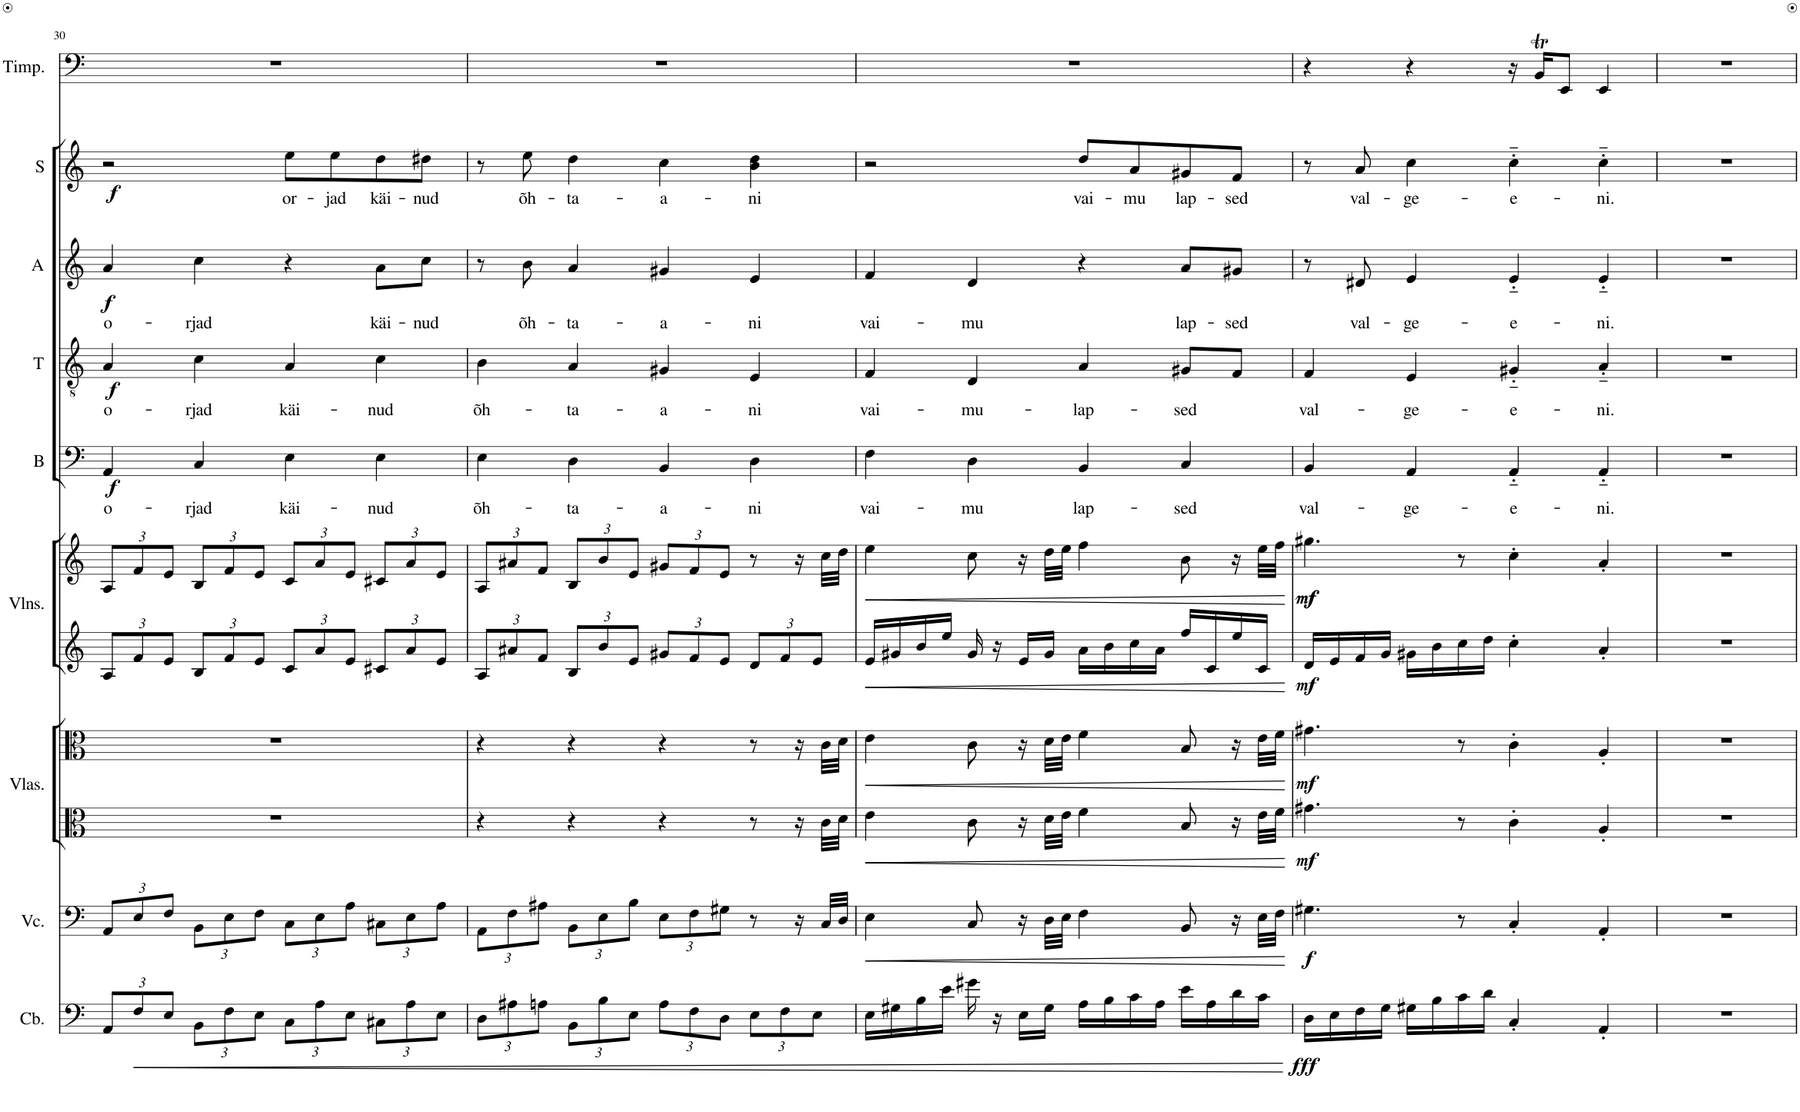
**kern	**dynam	**kern	**dynam	**kern	**kern	**dynam	**kern	**kern	**dynam	**kern	**text	**dynam	**kern	**text	**dynam	**kern	**text	**dynam	**kern	**text	**dynam	**kern
*part9	*part9	*part8	*part8	*part7	*part7	*part7	*part6	*part6	*part6	*part5	*part5	*part5	*part4	*part4	*part4	*part3	*part3	*part3	*part2	*part2	*part2	*part1
*staff11	*staff11	*staff10	*staff10	*staff9	*staff8	*staff8/9	*staff7	*staff6	*staff6/7	*staff5	*staff5	*staff5	*staff4	*staff4	*staff4	*staff3	*staff3	*staff3	*staff2	*staff2	*staff2	*staff1
*I"Contrabass	*	*I"Violoncello	*	*I"Violas	*	*	*I"Violins	*	*	*I"B	*	*	*I"T	*	*	*I"A	*	*	*I"S	*	*	*I"Timpani
*I'Cb.	*	*I'Vc.	*	*I'Vlas.	*	*	*I'Vlns.	*	*	*I'B	*	*	*I'T	*	*	*I'A	*	*	*I'S	*	*	*I'Timp.
!!LO:PB:g=z
*clefF4	*	*clefF4	*	*clefC3	*clefC3	*	*clefG2	*clefG2	*	*clefF4	*	*	*clefGv2	*	*	*clefG2	*	*	*clefG2	*	*	*clefF4
*Trd7c12	*	*	*	*	*	*	*	*	*	*	*	*	*	*	*	*Trd1c2	*	*	*	*	*	*
*k[]	*	*k[]	*	*k[]	*k[]	*	*k[]	*k[]	*	*k[]	*	*	*k[]	*	*	*k[]	*	*	*k[]	*	*	*k[]
*M4/4	*	*M4/4	*	*M4/4	*M4/4	*	*M4/4	*M4/4	*	*M4/4	*	*	*M4/4	*	*	*M4/4	*	*	*M4/4	*	*	*M4/4
*Xbrackettup	*	*Xbrackettup	*	*	*	*	*Xbrackettup	*Xbrackettup	*	*	*	*	*	*	*	*	*	*	*	*	*	*
=30	=30	=30	=30	=30	=30	=30	=30	=30	=30	=30	=30	=30	=30	=30	=30	=30	=30	=30	=30	=30	=30	=30
!	!	!	!	!	!	!	!	!	!	!	!LO:LY:b	!LO:DY:b	!	!LO:LY:b	!LO:DY:b	!	!LO:LY:b	!LO:DY:b	!	!	!LO:DY:b	!
12AA/L	.	12AA/L	.	1r	1r	.	12A/L	12A/L	.	4AA/	o-	f	4A/	o-	f	4a/	o-	f	2r	.	f	1r
!	!LO:HP:b	!	!	!	!	!	!	!	!	!	!	!	!	!	!	!	!	!	!	!	!	!
12F/	<	12E/	.	.	.	.	12f/	12f/	.	.	.	.	.	.	.	.	.	.	.	.	.	.
12E/J	.	12F/J	.	.	.	.	12e/J	12e/J	.	.	.	.	.	.	.	.	.	.	.	.	.	.
!	!	!	!	!	!	!	!	!	!	!	!LO:LY:b	!	!	!LO:LY:b	!	!	!LO:LY:b	!	!	!	!	!
12BB\L	.	12BB\L	.	.	.	.	12B/L	12B/L	.	4C/	-rjad	.	4c\	-rjad	.	4cc\	-rjad	.	.	.	.	.
12F\	.	12E\	.	.	.	.	12f/	12f/	.	.	.	.	.	.	.	.	.	.	.	.	.	.
12E\J	.	12F\J	.	.	.	.	12e/J	12e/J	.	.	.	.	.	.	.	.	.	.	.	.	.	.
!	!	!	!	!	!	!	!	!	!	!	!LO:LY:b	!	!	!LO:LY:b	!	!	!	!	!	!LO:LY:b	!	!
12C\L	.	12C\L	.	.	.	.	12c/L	12c/L	.	4E\	käi-	.	4A/	käi-	.	4r	.	.	8ee\L	or-	.	.
12A\	.	12E\	.	.	.	.	12a/	12a/	.	.	.	.	.	.	.	.	.	.	.	.	.	.
!	!	!	!	!	!	!	!	!	!	!	!	!	!	!	!	!	!	!	!	!LO:LY:b	!	!
.	.	.	.	.	.	.	.	.	.	.	.	.	.	.	.	.	.	.	8ee\	-jad	.	.
12E\J	.	12A\J	.	.	.	.	12e/J	12e/J	.	.	.	.	.	.	.	.	.	.	.	.	.	.
!	!	!	!	!	!	!	!	!	!	!	!LO:LY:b	!	!	!LO:LY:b	!	!	!LO:LY:b	!	!	!LO:LY:b	!	!
12C#X\L	.	12C#X\L	.	.	.	.	12c#X/L	12c#X/L	.	4E\	-nud	.	4c\	-nud	.	8a\L	-käi-	.	8dd\	käi-	.	.
12A\	.	12E\	.	.	.	.	12a/	12a/	.	.	.	.	.	.	.	.	.	.	.	.	.	.
!	!	!	!	!	!	!	!	!	!	!	!	!	!	!	!	!	!LO:LY:b	!	!	!LO:LY:b	!	!
.	.	.	.	.	.	.	.	.	.	.	.	.	.	.	.	8cc\J	-nud	.	8dd#X\J	-nud	.	.
12E\J	.	12A\J	.	.	.	.	12e/J	12e/J	.	.	.	.	.	.	.	.	.	.	.	.	.	.
=31	=31	=31	=31	=31	=31	=31	=31	=31	=31	=31	=31	=31	=31	=31	=31	=31	=31	=31	=31	=31	=31	=31
!	!	!	!	!	!	!	!	!	!	!	!LO:LY:b	!	!	!LO:LY:b	!	!	!	!	!	!	!	!
12D\L	.	12AA\L	.	4r	4r	.	12A/L	12A/L	.	4E\	õh-	.	4B\	õh-	.	8r	.	.	8r	.	.	1r
12A#X\	.	12F\	.	.	.	.	12a#X/	12a#X/	.	.	.	.	.	.	.	.	.	.	.	.	.	.
!	!	!	!	!	!	!	!	!	!	!	!	!	!	!	!	!	!LO:LY:b	!	!	!LO:LY:b	!	!
.	.	.	.	.	.	.	.	.	.	.	.	.	.	.	.	8b\	õh-	.	8ee\	õh-	.	.
12An\J	.	12A#X\J	.	.	.	.	12f/J	12f/J	.	.	.	.	.	.	.	.	.	.	.	.	.	.
!	!	!	!	!	!	!	!	!	!	!	!LO:LY:b	!	!	!LO:LY:b	!	!	!LO:LY:b	!	!	!LO:LY:b	!	!
12BB\L	.	12BB\L	.	4r	4r	.	12B/L	12B/L	.	4D\	-ta-	.	4A/	-ta-	.	4a/	-ta-	.	4dd\	-ta-	.	.
12B\	.	12E\	.	.	.	.	12b/	12b/	.	.	.	.	.	.	.	.	.	.	.	.	.	.
12E\J	.	12B\J	.	.	.	.	12e/J	12e/J	.	.	.	.	.	.	.	.	.	.	.	.	.	.
!	!	!	!	!	!	!	!	!	!	!	!LO:LY:b	!	!	!LO:LY:b	!	!	!LO:LY:b	!	!	!LO:LY:b	!	!
12A\L	.	12E\L	.	4r	4r	.	12g#X/L	12g#X/L	.	4BB/	-a-	.	4G#X/	-a-	.	4g#X/	-a-	.	4cc\	-a-	.	.
12F\	.	12F\	.	.	.	.	12f/	12f/	.	.	.	.	.	.	.	.	.	.	.	.	.	.
12D\J	.	12G#X\J	.	.	.	.	12e/J	12e/J	.	.	.	.	.	.	.	.	.	.	.	.	.	.
!	!	!	!	!	!	!	!	!	!	!	!LO:LY:b	!	!	!LO:LY:b	!	!	!LO:LY:b	!	!	!LO:LY:b	!	!
12E\L	.	8r	.	8r	8r	.	12d/L	8r	.	4D\	-ni	.	4E/	-ni	.	4e/	-ni	.	4b\ 4dd\	-ni	.	.
12F\	.	.	.	.	.	.	12f/	.	.	.	.	.	.	.	.	.	.	.	.	.	.	.
.	.	16r	.	16r	16r	.	.	16r	.	.	.	.	.	.	.	.	.	.	.	.	.	.
12E\J	.	.	.	.	.	.	12e/J	.	.	.	.	.	.	.	.	.	.	.	.	.	.	.
.	.	32C/LLL	.	32c\LLL	32c\LLL	.	.	32cc\LLL	.	.	.	.	.	.	.	.	.	.	.	.	.	.
.	.	32D/JJJ	.	32d\JJJ	32d\JJJ	.	.	32dd\JJJ	.	.	.	.	.	.	.	.	.	.	.	.	.	.
=32	=32	=32	=32	=32	=32	=32	=32	=32	=32	=32	=32	=32	=32	=32	=32	=32	=32	=32	=32	=32	=32	=32
!	!	!	!LO:HP:b	!	!	!LO:HP:b	!	!	!LO:HP:b	!	!LO:LY:b	!	!	!LO:LY:b	!	!	!LO:LY:b	!	!	!	!	!
16E\LL	.	4E\	<	4e\	4e\	<	16e/LL	4ee\	<	4F\	vai-	.	4F/	vai-	.	4f/	vai-	.	2r	.	.	1r
16G#X\	.	.	.	.	.	.	16g#X/	.	.	.	.	.	.	.	.	.	.	.	.	.	.	.
16B\	.	.	.	.	.	.	16b/	.	.	.	.	.	.	.	.	.	.	.	.	.	.	.
16e\JJ	.	.	.	.	.	.	16ee/JJ	.	.	.	.	.	.	.	.	.	.	.	.	.	.	.
!	!	!	!	!	!	!	!	!	!	!	!LO:LY:b	!	!	!LO:LY:b	!	!	!LO:LY:b	!	!	!	!	!
16g#X\	.	8C/	.	8c\	8c\	.	16g#/	8cc\	.	4D\	-mu	.	4D/	mu-	.	4d/	-mu	.	.	.	.	.
16r	.	.	.	.	.	.	16r	.	.	.	.	.	.	.	.	.	.	.	.	.	.	.
16E\LL	.	16r	.	16r	16r	.	16e/LL	16r	.	.	.	.	.	.	.	.	.	.	.	.	.	.
16G#\JJ	.	32D\LLL	.	32d\LLL	32d\LLL	.	16g#/JJ	32dd\LLL	.	.	.	.	.	.	.	.	.	.	.	.	.	.
.	.	32E\JJJ	.	32e\JJJ	32e\JJJ	.	.	32ee\JJJ	.	.	.	.	.	.	.	.	.	.	.	.	.	.
!	!	!	!	!	!	!	!	!	!	!	!LO:LY:b	!	!	!LO:LY:b	!	!	!	!	!	!LO:LY:b	!	!
16A\LL	.	4F\	.	4f\	4f\	.	16a\LL	4ff\	.	4BB/	lap-	.	4A/	-lap-	.	4r	.	.	8dd/L	vai-	.	.
16B\	.	.	.	.	.	.	16b\	.	.	.	.	.	.	.	.	.	.	.	.	.	.	.
!	!	!	!	!	!	!	!	!	!	!	!	!	!	!	!	!	!	!	!	!LO:LY:b	!	!
16c\	.	.	.	.	.	.	16cc\	.	.	.	.	.	.	.	.	.	.	.	8a/	-mu	.	.
16A\JJ	.	.	.	.	.	.	16a\JJ	.	.	.	.	.	.	.	.	.	.	.	.	.	.	.
!	!	!	!	!	!	!	!	!	!	!	!LO:LY:b	!	!	!LO:LY:b	!	!	!LO:LY:b	!	!	!LO:LY:b	!	!
16e\LL	.	8BB/	.	8B/	8B/	.	16ff/LL	8b\	.	4C/	-sed	.	8G#X/L	-sed	.	8a/L	lap-	.	8g#X/	lap-	.	.
16A\	.	.	.	.	.	.	16c/	.	.	.	.	.	.	.	.	.	.	.	.	.	.	.
!	!	!	!	!	!	!	!	!	!	!	!	!	!	!	!	!	!LO:LY:b	!	!	!LO:LY:b	!	!
16d\	.	16r	.	16r	16r	.	16ee/	16r	.	.	.	.	8F/J	.	.	8g#X/J	-sed	.	8f/J	-sed	.	.
16c\JJ	.	32E\LLL	.	32e\LLL	32e\LLL	.	16c/JJ	32ee\LLL	.	.	.	.	.	.	.	.	.	.	.	.	.	.
.	.	32F\JJJ	.	32f\JJJ	32f\JJJ	.	.	32ff\JJJ	.	.	.	.	.	.	.	.	.	.	.	.	.	.
.	[	.	[	.	.	[	.	.	[	.	.	.	.	.	.	.	.	.	.	.	.	.
=33	=33	=33	=33	=33	=33	=33	=33	=33	=33	=33	=33	=33	=33	=33	=33	=33	=33	=33	=33	=33	=33	=33
!	!LO:DY:b	!	!LO:DY:b	!	!	!LO:DY:b=2	!	!	!	!	!LO:LY:b	!	!	!LO:LY:b	!	!	!	!	!	!	!	!
!	!	!	!	!	!	!LO:DY:n=1:b	!	!	!LO:DY:b=2	!	!	!	!	!	!	!	!	!	!	!	!	!
!	!	!	!	!	!	!	!	!	!LO:DY:n=1:b	!	!	!	!	!	!	!	!	!	!	!	!	!
!	!	!	!	!	!	!	!	!	!LO:DY:n=2:b	!	!	!	!	!	!	!	!	!	!	!	!	!
16D\LL	fff	4.G#X\	f	4.g#X\	4.g#X\	mf mf	16d/LL	4.gg#X\	mf mf mf	4BB/	val-	.	4F/	val-	.	8r	.	.	8r	.	.	4r
16E\	.	.	.	.	.	.	16e/	.	.	.	.	.	.	.	.	.	.	.	.	.	.	.
!	!	!	!	!	!	!	!	!	!	!	!	!	!	!	!	!	!LO:LY:b	!	!	!LO:LY:b	!	!
16F\	.	.	.	.	.	.	16f/	.	.	.	.	.	.	.	.	8d#X/	val-	.	8a/	val-	.	.
16G\JJ	.	.	.	.	.	.	16g/JJ	.	.	.	.	.	.	.	.	.	.	.	.	.	.	.
!	!	!	!	!	!	!	!	!	!	!	!LO:LY:b	!	!	!LO:LY:b	!	!	!LO:LY:b	!	!	!LO:LY:b	!	!
16G#X\LL	.	.	.	.	.	.	16g#X\LL	.	.	4AA/	-ge-	.	4E/	-ge-	.	4e/	-ge-	.	4cc\	-ge-	.	4r
16B\	.	.	.	.	.	.	16b\	.	.	.	.	.	.	.	.	.	.	.	.	.	.	.
16c\	.	8r	.	8r	8r	.	16cc\	8r	.	.	.	.	.	.	.	.	.	.	.	.	.	.
16d\JJ	.	.	.	.	.	.	16dd\JJ	.	.	.	.	.	.	.	.	.	.	.	.	.	.	.
!	!	!	!	!	!	!	!	!	!	!	!LO:LY:b	!	!	!LO:LY:b	!	!	!LO:LY:b	!	!	!LO:LY:b	!	!
4C'/	.	4C'/	.	4c'\	4c'\	.	4cc'\	4cc'\	.	4AA'~/	-e-	.	4G#X'~/	-e-	.	4e'~/	-e-	.	4cc'~\	-e-	.	16r
.	.	.	.	.	.	.	.	.	.	.	.	.	.	.	.	.	.	.	.	.	.	16BBt/KL
.	.	.	.	.	.	.	.	.	.	.	.	.	.	.	.	.	.	.	.	.	.	8EE/J
!	!	!	!	!	!	!	!	!	!	!	!LO:LY:b	!	!	!LO:LY:b	!	!	!LO:LY:b	!	!	!LO:LY:b	!	!
4AA'/	.	4AA'/	.	4A'/	4A'/	.	4a'/	4a'/	.	4AA'~/	-ni.	.	4A'~/	-ni.	.	4e'~/	-ni.	.	4cc'~\	-ni.	.	4EE/
=34	=34	=34	=34	=34	=34	=34	=34	=34	=34	=34	=34	=34	=34	=34	=34	=34	=34	=34	=34	=34	=34	=34
1r	.	1r	.	1r	1r	.	1r	1r	.	1r	.	.	1r	.	.	1r	.	.	1r	.	.	1r
=	=	=	=	=	=	=	=	=	=	=	=	=	=	=	=	=	=	=	=	=	=	=
*-	*-	*-	*-	*-	*-	*-	*-	*-	*-	*-	*-	*-	*-	*-	*-	*-	*-	*-	*-	*-	*-	*-
